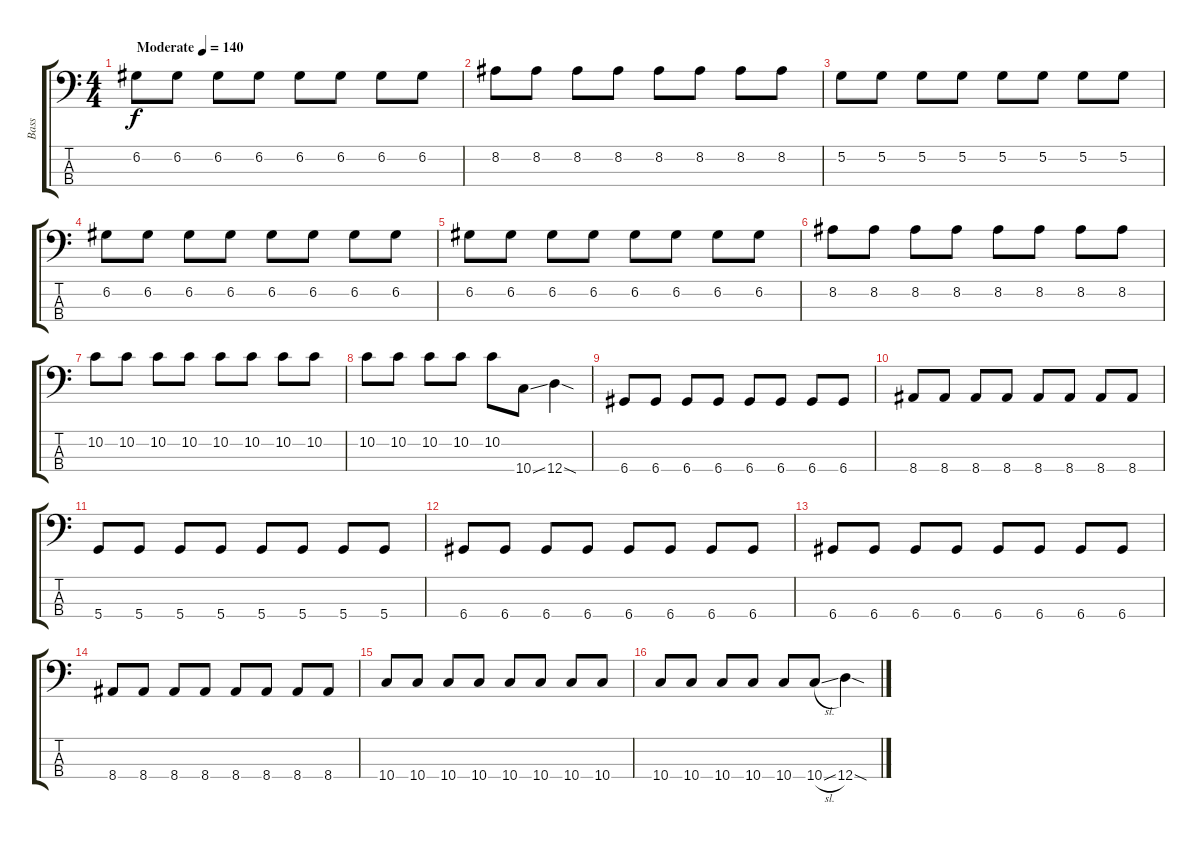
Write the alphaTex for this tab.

\track ("Bass" "Bass") {instrument electricbasspick}
\staff {score tabs}
\tuning (G2 D2 A1 D1) {hide}
\ts (4 4)
\tempo (140 "Moderate")
\clef f4
\ks c
6.2.8{dy f instrument electricbasspick} 6.2.8 6.2.8 6.2.8 6.2.8 6.2.8 6.2.8 6.2.8 |
8.2.8 8.2.8 8.2.8 8.2.8 8.2.8 8.2.8 8.2.8 8.2.8 |
5.2.8 5.2.8 5.2.8 5.2.8 5.2.8 5.2.8 5.2.8 5.2.8 |
6.2.8 6.2.8 6.2.8 6.2.8 6.2.8 6.2.8 6.2.8 6.2.8 |
6.2.8 6.2.8 6.2.8 6.2.8 6.2.8 6.2.8 6.2.8 6.2.8 |
8.2.8 8.2.8 8.2.8 8.2.8 8.2.8 8.2.8 8.2.8 8.2.8 |
10.2.8 10.2.8 10.2.8 10.2.8 10.2.8 10.2.8 10.2.8 10.2.8 |
10.2.8 10.2.8 10.2.8 10.2.8 10.2.8 10.4{ss}.8 12.4{sod}.4 |
6.4.8 6.4.8 6.4.8 6.4.8 6.4.8 6.4.8 6.4.8 6.4.8 |
8.4.8 8.4.8 8.4.8 8.4.8 8.4.8 8.4.8 8.4.8 8.4.8 |
5.4.8 5.4.8 5.4.8 5.4.8 5.4.8 5.4.8 5.4.8 5.4.8 |
6.4.8 6.4.8 6.4.8 6.4.8 6.4.8 6.4.8 6.4.8 6.4.8 |
6.4.8 6.4.8 6.4.8 6.4.8 6.4.8 6.4.8 6.4.8 6.4.8 |
8.4.8 8.4.8 8.4.8 8.4.8 8.4.8 8.4.8 8.4.8 8.4.8 |
10.4.8 10.4.8 10.4.8 10.4.8 10.4.8 10.4.8 10.4.8 10.4.8 |
10.4.8 10.4.8 10.4.8 10.4.8 10.4.8 10.4{sl}.8 12.4{sod}.4
